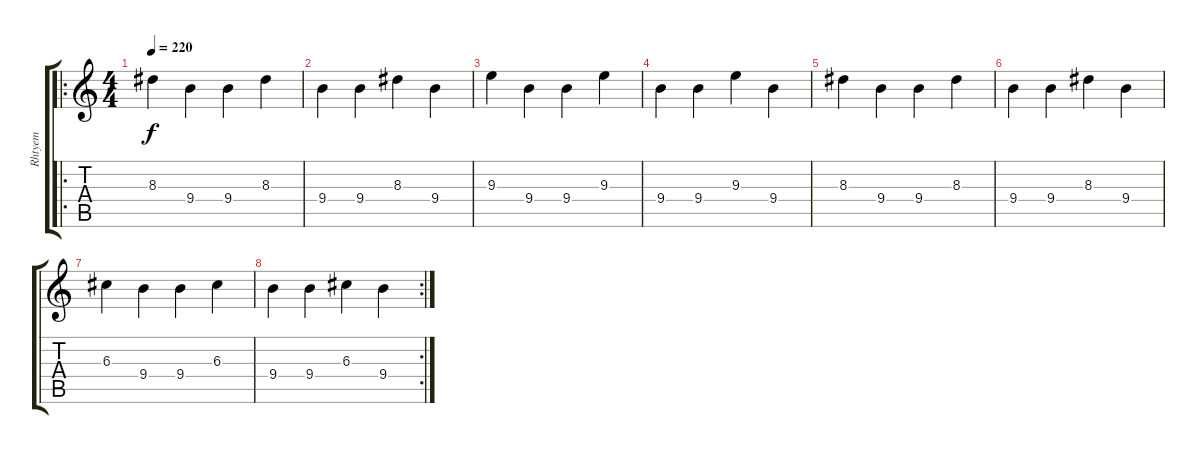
\track ("Rhtyem" "Rhtyem") {instrument electricguitarjazz}
\staff {score tabs}
\tuning (E4 B3 G3 D3 A2 E2) {hide}
\ro
\ts (4 4)
\tempo 220
\clef g2
\ks c
8.3.4{dy f} 9.4.4 9.4.4 8.3.4 |
9.4.4 9.4.4 8.3.4 9.4.4 |
9.3.4 9.4.4 9.4.4 9.3.4 |
9.4.4 9.4.4 9.3.4 9.4.4 |
8.3.4 9.4.4 9.4.4 8.3.4 |
9.4.4 9.4.4 8.3.4 9.4.4 |
6.3.4 9.4.4 9.4.4 6.3.4 |
\rc 2
9.4.4 9.4.4 6.3.4 9.4.4
